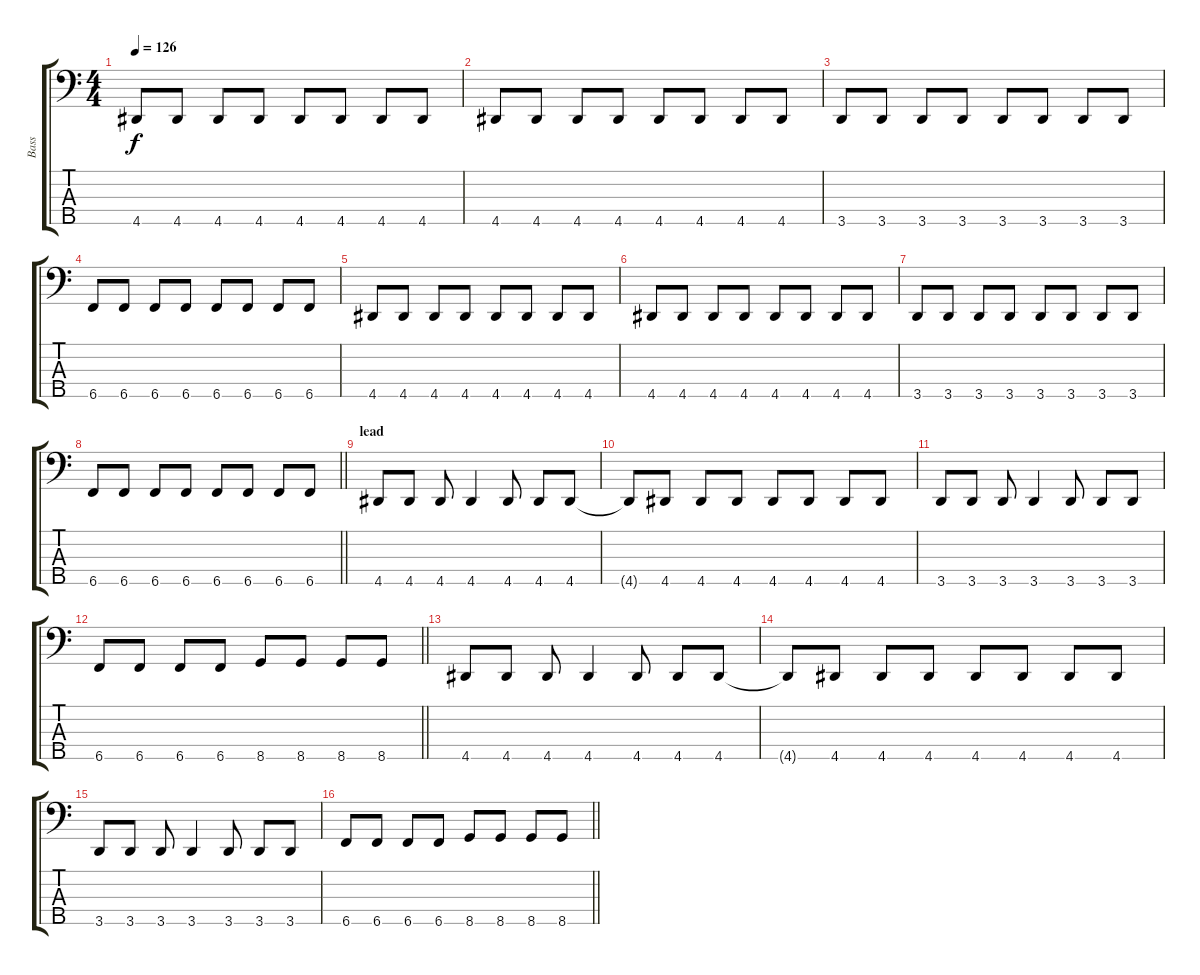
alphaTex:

\track ("Bass" "Bass") {instrument electricbassfinger}
\staff {score tabs}
\tuning (G2 D2 A1 E1 B0) {hide}
\ts (4 4)
\tempo 126
\clef f4
\ks c
4.5.8{dy f} 4.5.8 4.5.8 4.5.8 4.5.8 4.5.8 4.5.8 4.5.8 |
4.5.8 4.5.8 4.5.8 4.5.8 4.5.8 4.5.8 4.5.8 4.5.8 |
3.5.8 3.5.8 3.5.8 3.5.8 3.5.8 3.5.8 3.5.8 3.5.8 |
6.5.8 6.5.8 6.5.8 6.5.8 6.5.8 6.5.8 6.5.8 6.5.8 |
4.5.8 4.5.8 4.5.8 4.5.8 4.5.8 4.5.8 4.5.8 4.5.8 |
4.5.8 4.5.8 4.5.8 4.5.8 4.5.8 4.5.8 4.5.8 4.5.8 |
3.5.8 3.5.8 3.5.8 3.5.8 3.5.8 3.5.8 3.5.8 3.5.8 |
\barLineRight lightlight
6.5.8 6.5.8 6.5.8 6.5.8 6.5.8 6.5.8 6.5.8 6.5.8 |
\section ("" "lead")
4.5.8 4.5.8 4.5.8 4.5.4 4.5.8 4.5.8 4.5.8 |
4.5{t}.8 4.5.8 4.5.8 4.5.8 4.5.8 4.5.8 4.5.8 4.5.8 |
3.5.8 3.5.8 3.5.8 3.5.4 3.5.8 3.5.8 3.5.8 |
\barLineRight lightlight
6.5.8 6.5.8 6.5.8 6.5.8 8.5.8 8.5.8 8.5.8 8.5.8 |
4.5.8 4.5.8 4.5.8 4.5.4 4.5.8 4.5.8 4.5.8 |
4.5{t}.8 4.5.8 4.5.8 4.5.8 4.5.8 4.5.8 4.5.8 4.5.8 |
3.5.8 3.5.8 3.5.8 3.5.4 3.5.8 3.5.8 3.5.8 |
\barLineRight lightlight
6.5.8 6.5.8 6.5.8 6.5.8 8.5.8 8.5.8 8.5.8 8.5.8
